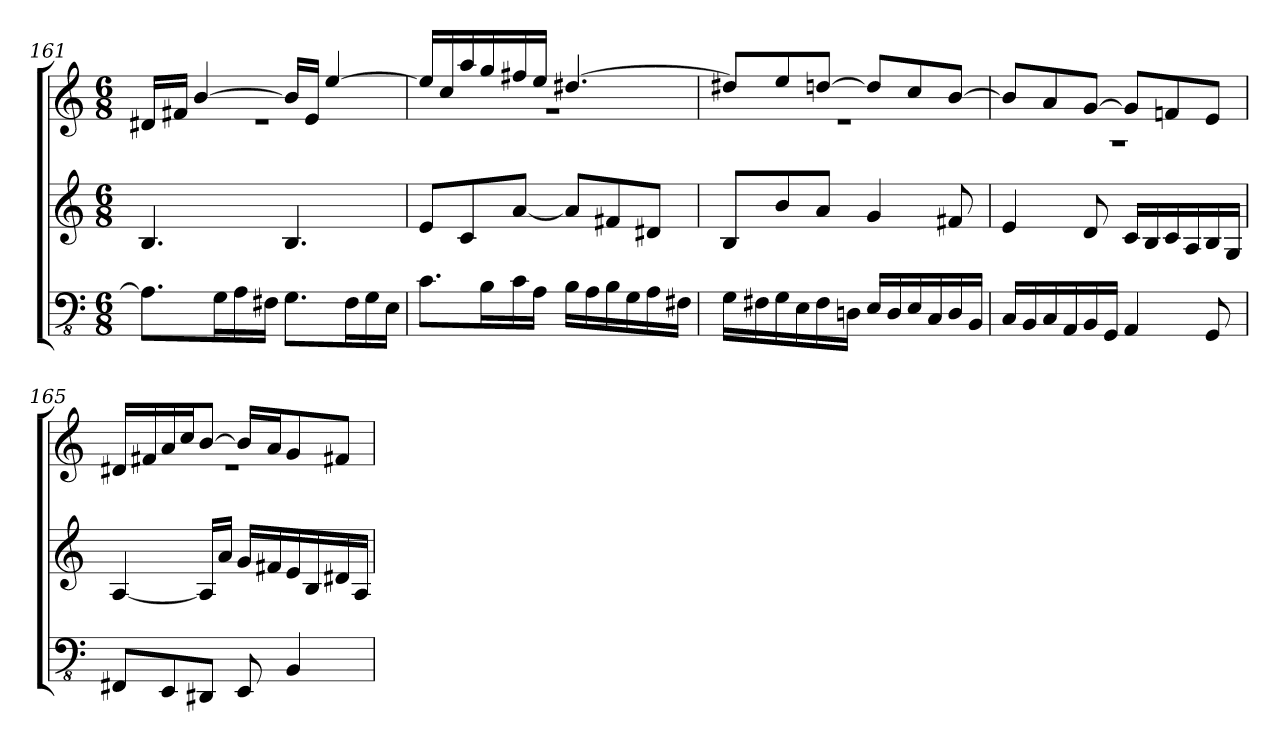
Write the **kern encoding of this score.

**kern	**kern	**kern
*part1	*part1	*part1
*staff3	*staff2	*staff1
*clefFv4	*clefG2	*clefG2
*k[]	*k[]	*k[]
*M6/8	*M6/8	*M6/8
=161	=161	=161
*	*	*^
8.AA\L]	4.B/	16d#X/LL	2.re
.	.	16f#X/JJ	.
.	.	[4b/	.
16GG\L	.	.	.
16AA\	.	.	.
16FF#X\JJ	.	.	.
8.GG\L	4.B/	16b/LL]	.
.	.	16e/JJ	.
.	.	[4ee/	.
16FF#\L	.	.	.
16GG\	.	.	.
16EE\JJ	.	.	.
=162	=162	=162	=162
8.C\L	8e/L	16ee/LL]	2.r
.	.	16cc/	.
.	8c/	16aa/	.
16BB\L	.	16gg/	.
16C\	[8a/J	16ff#X/	.
16AA\JJ	.	16ee/JJ	.
16BB\LL	8a/L]	[4.dd#X/	.
16AA\	.	.	.
16BB\	8f#X/	.	.
16GG\	.	.	.
16AA\	8d#X/J	.	.
16FF#X\JJ	.	.	.
=163	=163	=163	=163
16GG\LL	8B/L	8dd#X/L]	2.r
16FF#X\	.	.	.
16GG\	8b/	8ee/	.
16EE\	.	.	.
16FF#\	8a/J	[8ddn/J	.
16DDn\JJ	.	.	.
16EE/LL	4g/	8dd/L]	.
16DD/	.	.	.
16EE/	.	8cc/	.
16CC/	.	.	.
16DD/	8f#X/	[8b/J	.
16BBB/JJ	.	.	.
!!LO:PB:g=z	!!
=164	=164	=164	=164
16CC/LL	4e/	8b/L]	2.r
16BBB/	.	.	.
16CC/	.	8a/	.
16AAA/	.	.	.
16BBB/	8d/	[8g/J	.
16GGG/JJ	.	.	.
4AAA/	16c/LL	8g/L]	.
.	16B/	.	.
.	16c/	8fn/	.
.	16A/	.	.
8GGG/	16B/	8e/J	.
.	16G/JJ	.	.
=165	=165	=165	=165
8FFF#X/L	[4A/	16d#X/LL	2.re
.	.	16f#X/	.
8EEE/	.	16a/	.
.	.	16cc/J	.
8DDD#X/J	16A/LL]	[8b/J	.
.	16a/JJ	.	.
8EEE/	16g/LL	16b/LL]	.
.	16f#X/	16a/J	.
4BBB/	16e/	8g/	.
.	16B/	.	.
.	16d#X/	8f#X/J	.
.	16A/JJ	.	.
*	*	*v	*v
=	=	=
*-	*-	*-
